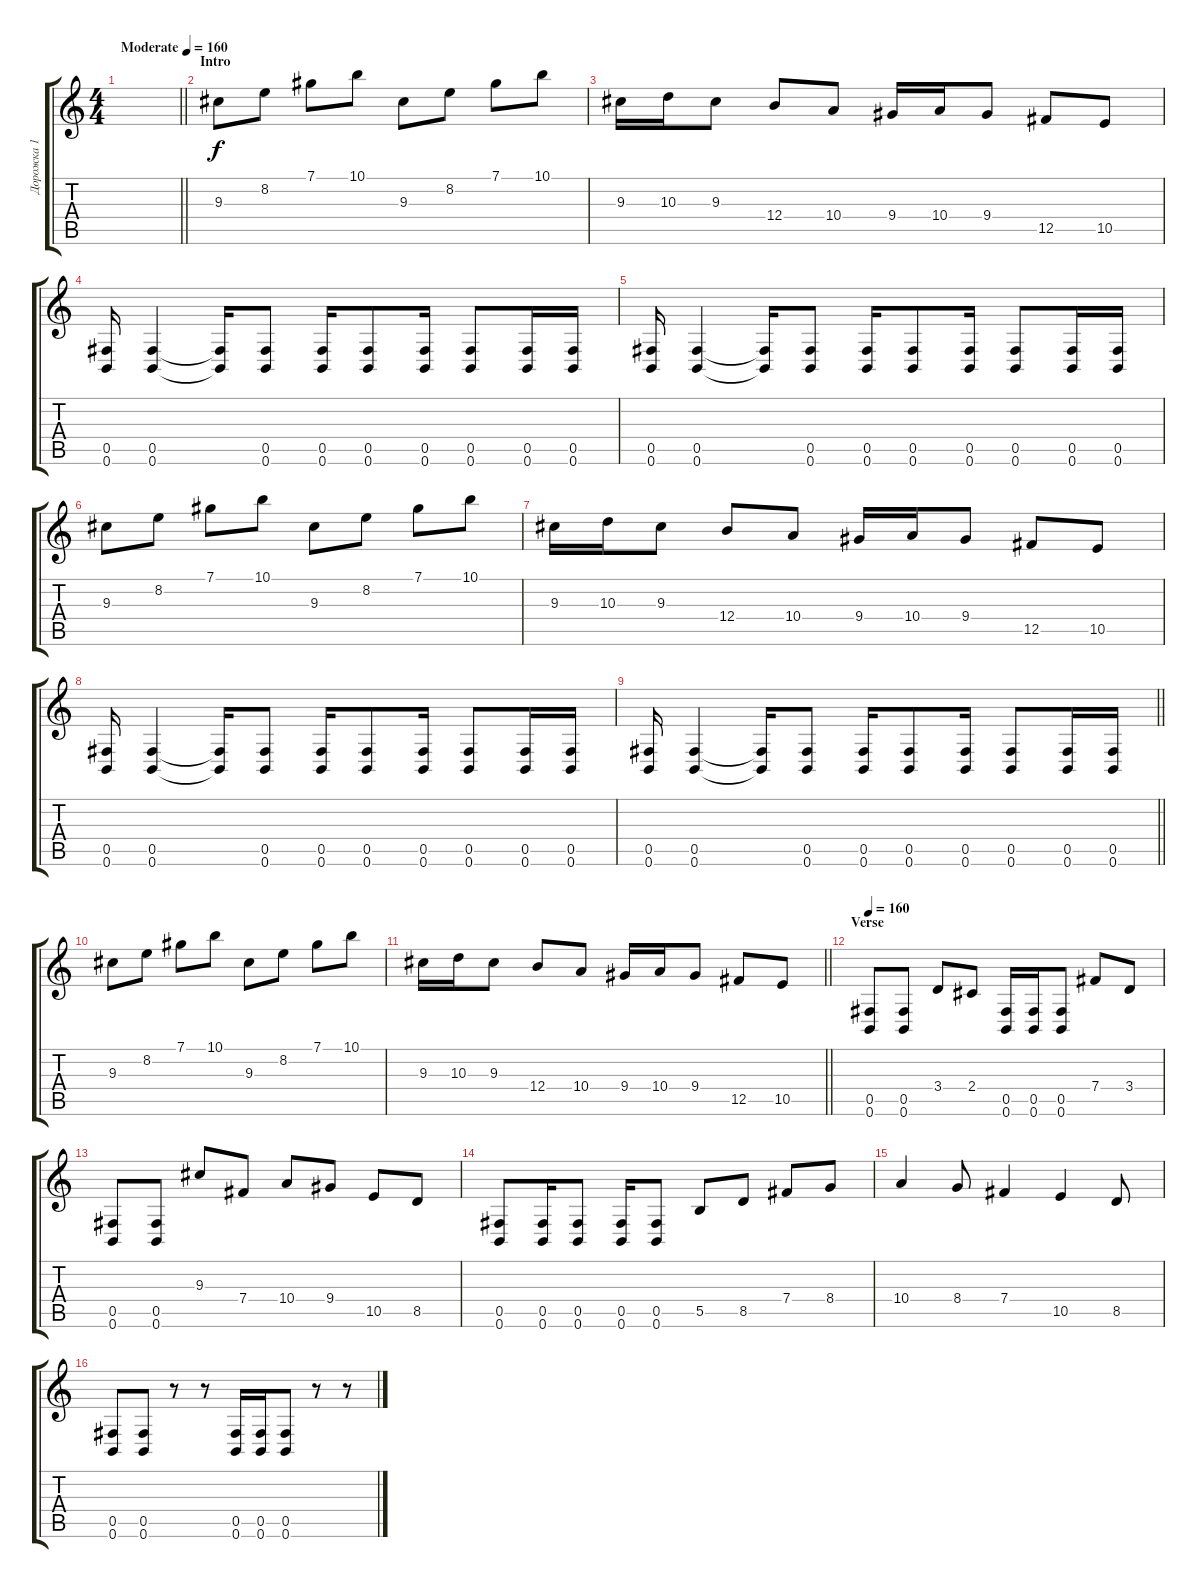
\track ("Дорожка 1" "Дорожка 1") {instrument distortionguitar}
\staff {score tabs}
\tuning (Db4 Ab3 E3 B2 Gb2 B1) {hide}
\ts (4 4)
\tempo (160 "Moderate")
\clef g2
\barLineRight lightlight
\ks c
|
\section ("" "Intro")
9.3.8 8.2.8 7.1.8 10.1.8 9.3.8 8.2.8 7.1.8 10.1.8 |
9.3.16 10.3.16 9.3.8 12.4.8 10.4.8 9.4.16 10.4.16 9.4.8 12.5.8 10.5.8 |
(0.5 0.6).16 (0.5 0.6).4 (0.5{t} 0.6{t}).16 (0.5 0.6).8 (0.5 0.6).16 (0.5 0.6).8 (0.5 0.6).16 (0.5 0.6).8 (0.5 0.6).16 (0.5 0.6).16 |
(0.5 0.6).16 (0.5 0.6).4 (0.5{t} 0.6{t}).16 (0.5 0.6).8 (0.5 0.6).16 (0.5 0.6).8 (0.5 0.6).16 (0.5 0.6).8 (0.5 0.6).16 (0.5 0.6).16 |
9.3.8 8.2.8 7.1.8 10.1.8 9.3.8 8.2.8 7.1.8 10.1.8 |
9.3.16 10.3.16 9.3.8 12.4.8 10.4.8 9.4.16 10.4.16 9.4.8 12.5.8 10.5.8 |
(0.5 0.6).16 (0.5 0.6).4 (0.5{t} 0.6{t}).16 (0.5 0.6).8 (0.5 0.6).16 (0.5 0.6).8 (0.5 0.6).16 (0.5 0.6).8 (0.5 0.6).16 (0.5 0.6).16 |
\barLineRight lightlight
(0.5 0.6).16 (0.5 0.6).4 (0.5{t} 0.6{t}).16 (0.5 0.6).8 (0.5 0.6).16 (0.5 0.6).8 (0.5 0.6).16 (0.5 0.6).8 (0.5 0.6).16 (0.5 0.6).16 |
9.3.8 8.2.8 7.1.8 10.1.8 9.3.8 8.2.8 7.1.8 10.1.8 |
\barLineRight lightlight
9.3.16 10.3.16 9.3.8 12.4.8 10.4.8 9.4.16 10.4.16 9.4.8 12.5.8 10.5.8 |
\section ("" "Verse")
\tempo 160
(0.5 0.6).8 (0.5 0.6).8 3.4.8 2.4.8 (0.5 0.6).16 (0.5 0.6).16 (0.5 0.6).8 7.4.8 3.4.8 |
(0.5 0.6).8 (0.5 0.6).8 9.3.8 7.4.8 10.4.8 9.4.8 10.5.8 8.5.8 |
(0.5 0.6).8 (0.5 0.6).16 (0.5 0.6).8 (0.5 0.6).16 (0.5 0.6).8 5.5.8 8.5.8 7.4.8 8.4.8 |
10.4.4 8.4.8 7.4.4 10.5.4 8.5.8 |
(0.5 0.6).8 (0.5 0.6).8 r.8 r.8 (0.5 0.6).16 (0.5 0.6).16 (0.5 0.6).8 r.8 r.8
